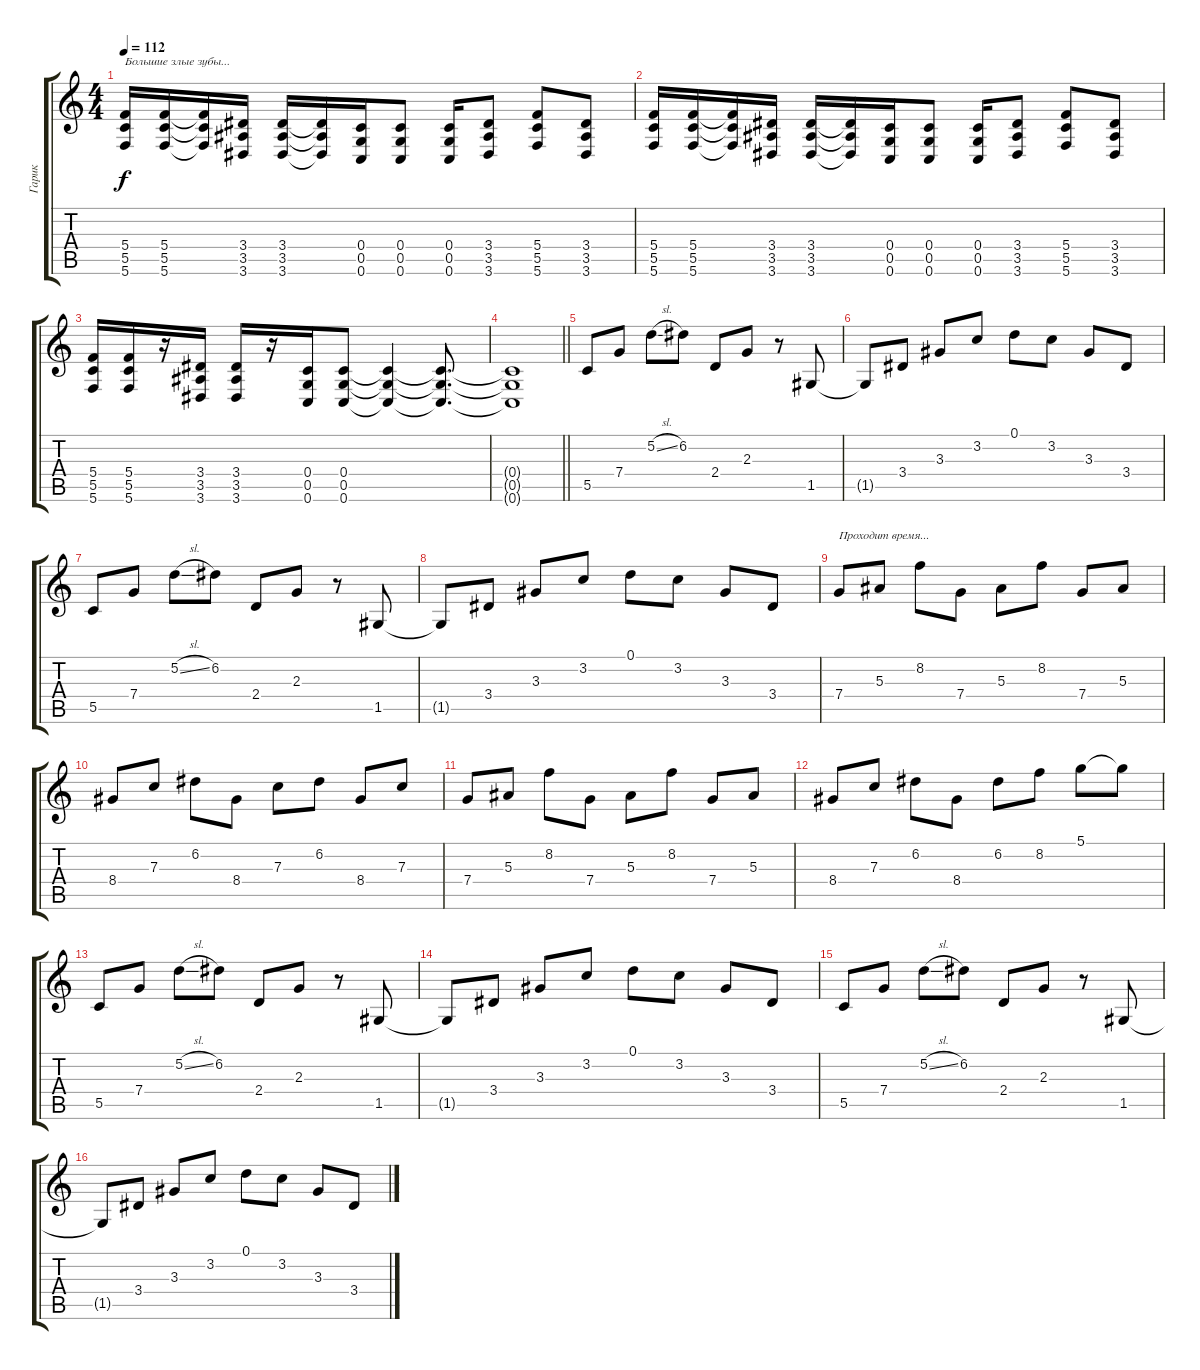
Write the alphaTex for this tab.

\track ("Гарик" "Гарик") {instrument electricguitarclean}
\staff {score tabs}
\tuning (D4 A3 F3 C3 G2 C2) {hide}
\ts (4 4)
\tempo 112
\clef g2
\ks c
(5.4 5.5 5.6).16{txt "Большие злые зубы..." dy f} (5.4 5.5 5.6).16 (5.4{t} 5.5{t} 5.6{t}).16 (3.4 3.5 3.6).16 (3.4 3.5 3.6).16 (3.4{t} 3.5{t} 3.6{t}).16 (0.4 0.5 0.6).16 (0.4 0.5 0.6).8 (0.4 0.5 0.6).16 (3.4 3.5 3.6).8 (5.4 5.5 5.6).8 (3.4 3.5 3.6).8 |
(5.4 5.5 5.6).16 (5.4 5.5 5.6).16 (5.4{t} 5.5{t} 5.6{t}).16 (3.4 3.5 3.6).16 (3.4 3.5 3.6).16 (3.4{t} 3.5{t} 3.6{t}).16 (0.4 0.5 0.6).16 (0.4 0.5 0.6).8 (0.4 0.5 0.6).16 (3.4 3.5 3.6).8 (5.4 5.5 5.6).8 (3.4 3.5 3.6).8 |
(5.4 5.5 5.6).16 (5.4 5.5 5.6).16 r.16 (3.4 3.5 3.6).16 (3.4 3.5 3.6).16 r.16 (0.4 0.5 0.6).16 (0.4 0.5 0.6).8 (0.4{t} 0.5{t} 0.6{t}).4 (0.4{t} 0.5{t} 0.6{t}).8{d} |
\barLineRight lightlight
(0.4{t} 0.5{t} 0.6{t}).1 |
5.5.8{volume 11 instrument electricguitarclean} 7.4.8 5.2{sl}.8 6.2.8 2.4.8 2.3.8 r.8 1.5.8 |
1.5{t}.8 3.4.8 3.3.8 3.2.8 0.1.8 3.2.8 3.3.8 3.4.8 |
5.5.8 7.4.8 5.2{sl}.8 6.2.8 2.4.8 2.3.8 r.8 1.5.8 |
1.5{t}.8 3.4.8 3.3.8 3.2.8 0.1.8 3.2.8 3.3.8 3.4.8 |
7.4.8{txt "Проходит время..."} 5.3.8 8.2.8 7.4.8 5.3.8 8.2.8 7.4.8 5.3.8 |
8.4.8 7.3.8 6.2.8 8.4.8 7.3.8 6.2.8 8.4.8 7.3.8 |
7.4.8 5.3.8 8.2.8 7.4.8 5.3.8 8.2.8 7.4.8 5.3.8 |
8.4.8 7.3.8 6.2.8 8.4.8 6.2.8 8.2.8 5.1.8 5.1{t}.8 |
5.5.8 7.4.8 5.2{sl}.8 6.2.8 2.4.8 2.3.8 r.8 1.5.8 |
1.5{t}.8 3.4.8 3.3.8 3.2.8 0.1.8 3.2.8 3.3.8 3.4.8 |
5.5.8 7.4.8 5.2{sl}.8 6.2.8 2.4.8 2.3.8 r.8 1.5.8 |
1.5{t}.8 3.4.8 3.3.8 3.2.8 0.1.8 3.2.8 3.3.8 3.4.8
